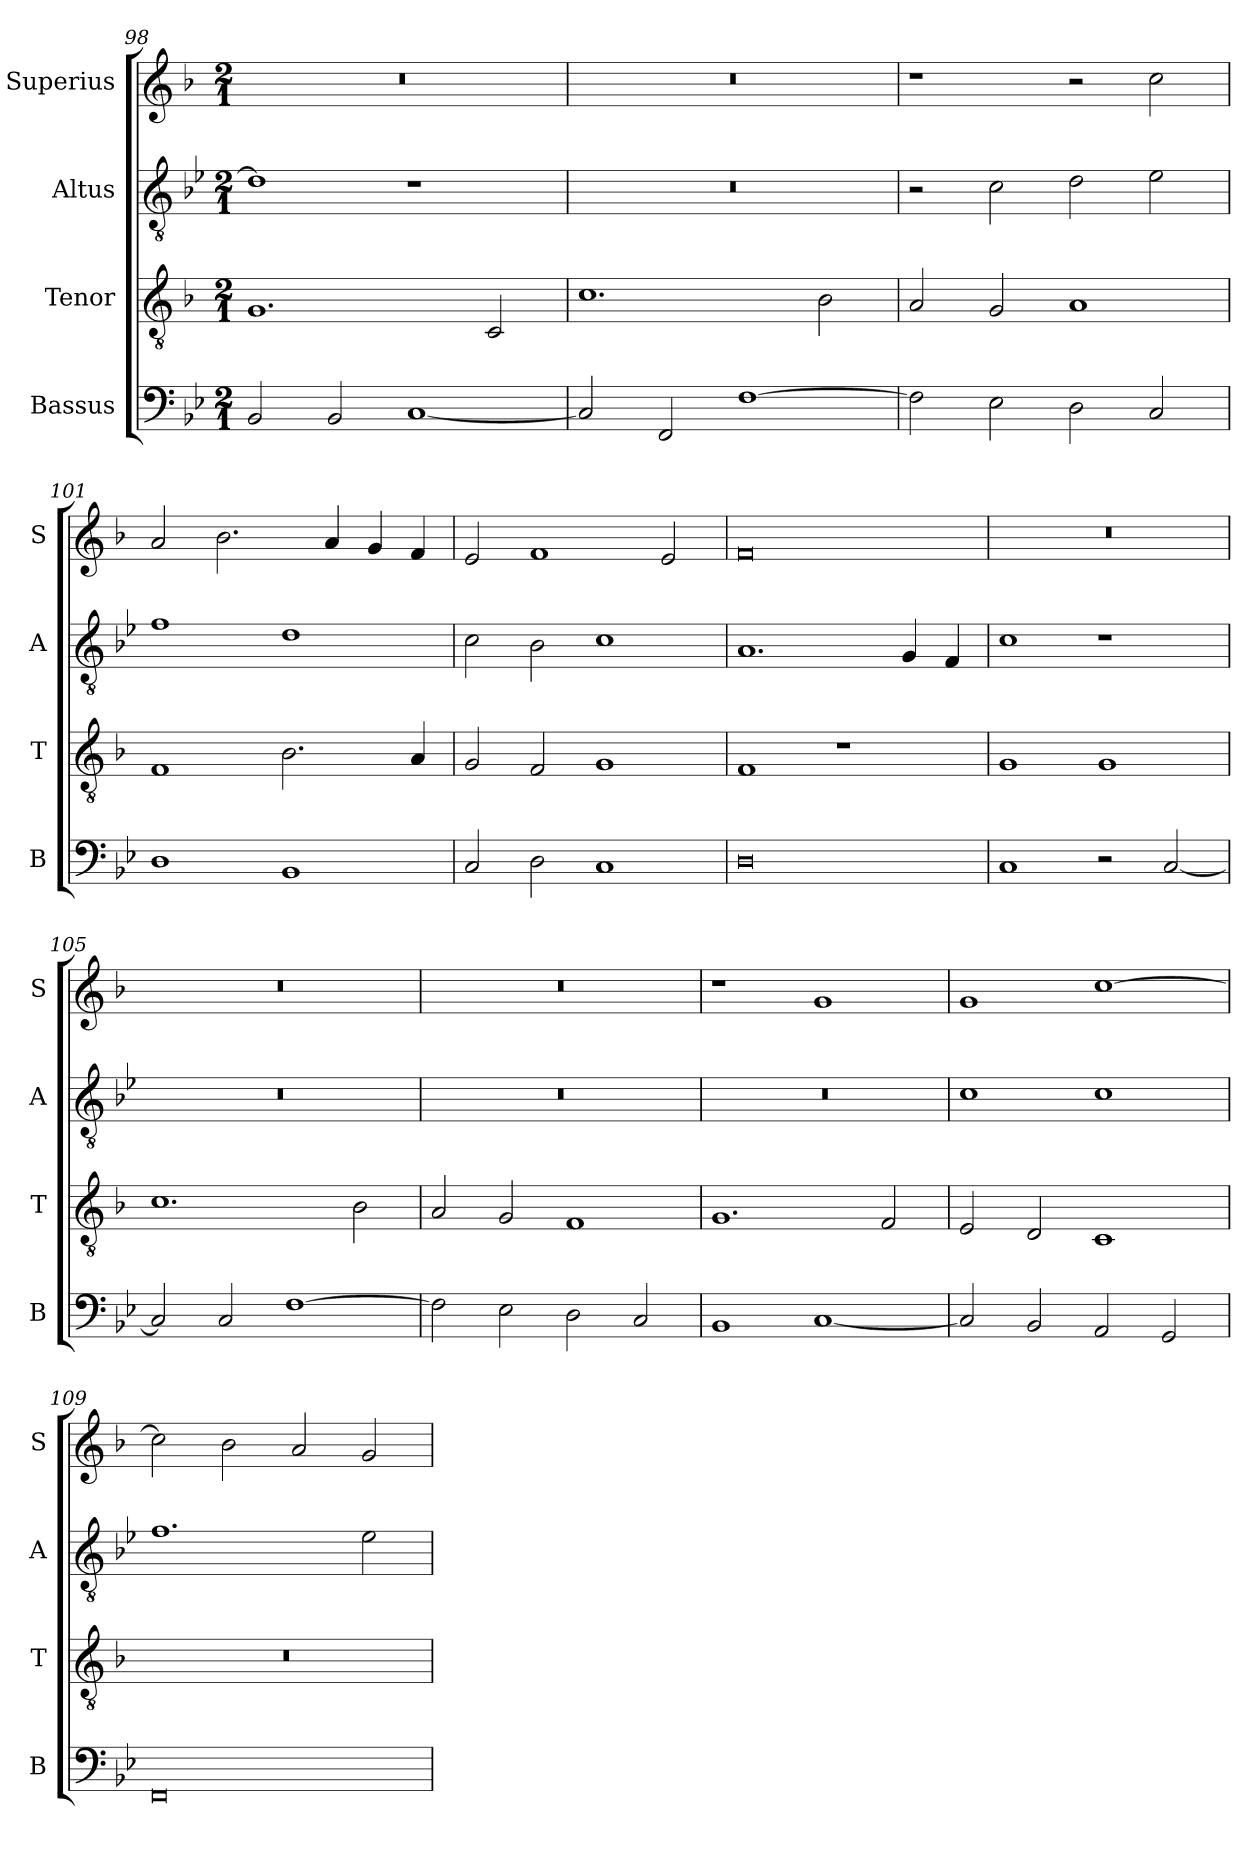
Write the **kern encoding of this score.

**kern	**kern	**kern	**kern
*part4	*part3	*part2	*part1
*staff4	*staff3	*staff2	*staff1
*I"Bassus	*I"Tenor	*I"Altus	*I"Superius
*I'B	*I'T	*I'A	*I'S
*clefF4	*clefGv2	*clefGv2	*clefG2
*k[b-e-]	*k[b-]	*k[b-e-]	*k[b-]
*M2/1	*M2/1	*M2/1	*M2/1
=98	=98	=98	=98
2BB-	1.G	1d]	0r
2BB-	.	.	.
[1C	.	1r	.
.	2C	.	.
=99	=99	=99	=99
2C]	1.c	0r	0r
2FF	.	.	.
[1F	.	.	.
.	2B-	.	.
=100	=100	=100	=100
2F]	2A	2r	1r
2E-	2G	2c	.
2D	1A	2d	2r
2C	.	2e-	2cc
=101	=101	=101	=101
1D	1F	1f	2a
.	.	.	2.b-
1BB-	2.B-	1d	.
.	.	.	4a
.	.	.	4g
.	4A	.	4f
=102	=102	=102	=102
2C	2G	2c	2e
2D	2F	2B-	1f
1C	1G	1c	.
.	.	.	2e
=103	=103	=103	=103
0D	1F	1.A	0f
.	1r	.	.
.	.	4G	.
.	.	4F	.
=104	=104	=104	=104
1C	1G	1c	0r
2r	1G	1r	.
[2C	.	.	.
=105	=105	=105	=105
2C]	1.c	0r	0r
2C	.	.	.
[1F	.	.	.
.	2B-	.	.
=106	=106	=106	=106
2F]	2A	0r	0r
2E-	2G	.	.
2D	1F	.	.
2C	.	.	.
=107	=107	=107	=107
1BB-	1.G	0r	1r
[1C	.	.	1g
.	2F	.	.
=108	=108	=108	=108
2C]	2E	1c	1g
2BB-	2D	.	.
2AA	1C	1c	[1cc
2GG	.	.	.
=109	=109	=109	=109
0FF	0r	1.f	2cc]
.	.	.	2b-
.	.	.	2a
.	.	2e-	2g
=	=	=	=
*-	*-	*-	*-
